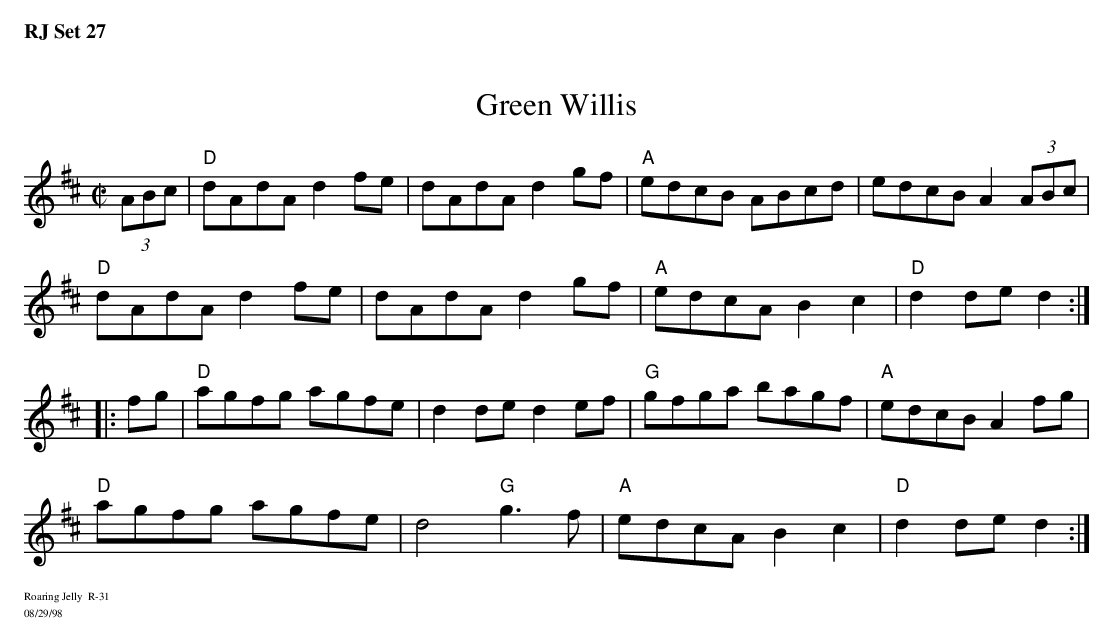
X:1
T: Green Willis
M: C|
K: D
(3ABc| "D"dAdA d2fe| dAdA d2gf| "A"edcB ABcd| edcB A2 (3ABc|
       "D"dAdA d2fe| dAdA d2gf| "A"edcA B2c2| "D"d2de d2 :|
|:\
fg | "D"agfg agfe| d2de d2ef| "G"gfga bagf| "A"edcB A2fg|
     "D"agfg agfe| d4 "G"g3f| "A"edcA B2c2| "D"d2de d2 :|
